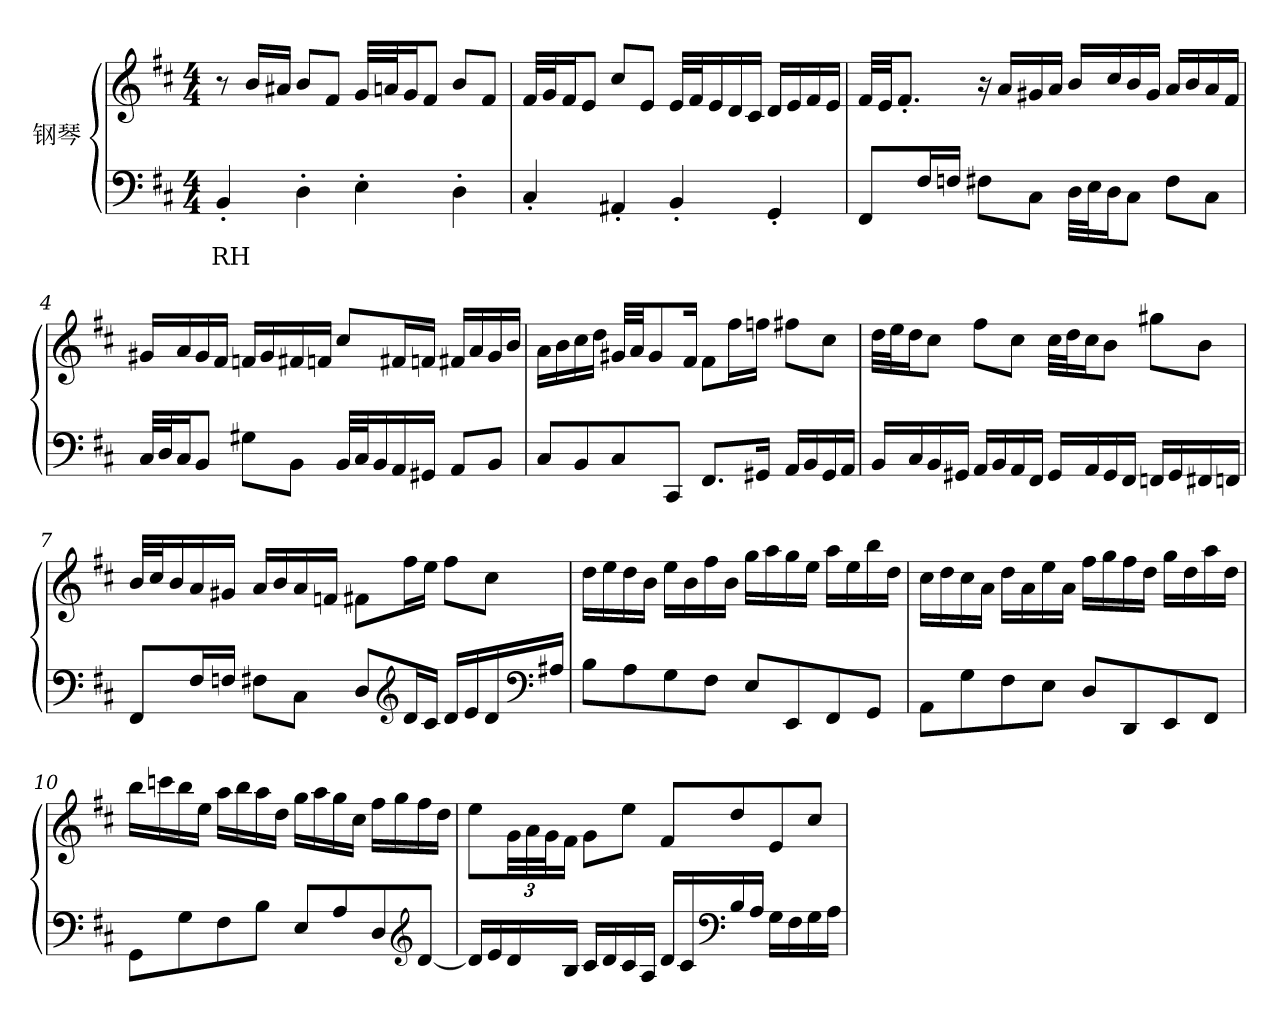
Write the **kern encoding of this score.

**kern	**text	**kern
*part2	*part2	*part1
*staff2	*staff2	*staff1
*I"钢琴	*	*I"钢琴
*clefF4	*	*clefG2
*k[f#c#]	*	*k[f#c#]
*M4/4	*	*M4/4
*MM84	*	*MM84
=1	=1	=1
4BB'/	RH	8r
.	.	16b/LL
.	.	16a#X/JJ
4D'\	.	8b/L
.	.	8f#/J
4E'\	.	32g/LLL
.	.	32an/J
.	.	16g/J
.	.	8f#/J
4D'\	.	8b/L
.	.	8f#/J
=2	=2	=2
4C#'/	.	32f#/LLL
.	.	32g/J
.	.	16f#/J
.	.	8e/J
4AA#X'/	.	8cc#/L
.	.	8e/J
4BB'/	.	32e/LLL
.	.	32f#/J
.	.	16e/
.	.	16d/
.	.	16c#/JJ
4GG'/	.	16d/LL
.	.	16e/
.	.	16f#/
.	.	16e/JJ
!!LO:LB:g=z
=3	=3	=3
8FF#/L	.	32f#/LLL
.	.	32e/JJ
.	.	8.f#'/J
16F#/L	.	.
16Fn/JJ	.	.
8F#X\L	.	16r
.	.	16a/LL
8C#\J	.	16g#X/
.	.	16a/JJ
32D\LLL	.	16b/LL
32E\J	.	.
16D\J	.	16cc#/
8C#\J	.	16b/
.	.	16g#/JJ
8F#\L	.	16a/LL
.	.	16b/
8C#\J	.	16a/
.	.	16f#/JJ
=4	=4	=4
32C#/LLL	.	16g#X/LL
32D/J	.	.
16C#/J	.	16a/
8BB/J	.	16g#/
.	.	16f#/JJ
8G#X\L	.	16fn/LL
.	.	16g#/
8BB\J	.	16f#X/
.	.	16fn/JJ
32BB/LLL	.	8cc#/L
32C#/J	.	.
16BB/	.	.
16AA/	.	16f#X/L
16GG#X/JJ	.	16fn/JJ
8AA/L	.	16f#X/LL
.	.	16a/
8BB/J	.	16g#/
.	.	16b/JJ
!!LO:LB:g=z
=5	=5	=5
8C#/L	.	16a\LL
.	.	16b\
8BB/	.	16cc#\
.	.	16dd\JJ
8C#/	.	32g#X/LLL
.	.	32a/JJ
.	.	8g#/
8CC#/J	.	.
.	.	16f#/Jk
8.FF#/L	.	8f#\L
.	.	16ff#\L
16GG#X/Jk	.	16ffn\JJ
16AA/LL	.	8ff#X\L
16BB/	.	.
16GG#/	.	8cc#\J
16AA/JJ	.	.
=6	=6	=6
16BB/LL	.	32dd\LLL
.	.	32ee\J
16C#/	.	16dd\J
16BB/	.	8cc#\J
16GG#X/JJ	.	.
16AA/LL	.	8ff#\L
16BB/	.	.
16AA/	.	8cc#\J
16FF#/JJ	.	.
16GG#/LL	.	32cc#\LLL
.	.	32dd\J
16AA/	.	16cc#\J
16GG#/	.	8b\J
16FF#/JJ	.	.
16FFn/LL	.	8gg#X\L
16GG#/	.	.
16FF#X/	.	8b\J
16FFn/JJ	.	.
!!LO:LB:g=z
=7	=7	=7
8FF#/L	.	32b/LLL
.	.	32cc#/J
.	.	16b/
16F#/L	.	16a/
16Fn/JJ	.	16g#X/JJ
8F#X\L	.	16a/LL
.	.	16b/
8C#\J	.	16a/
.	.	16fn/JJ
8D/L	.	8f#X\L
*clefG2	*	*
16d/L	.	16ff#\L
16c#/JJ	.	16ee\JJ
16d/LL	.	8ff#\L
16e/	.	.
16d/	.	8cc#\J
*clefF4	*	*
16A#X/JJ	.	.
=8	=8	=8
8B\L	.	16dd\LL
.	.	16ee\
8A\	.	16dd\
.	.	16b\JJ
8G\	.	16ee\LL
.	.	16b\
8F#\J	.	16ff#\
.	.	16b\JJ
8E/L	.	16gg\LL
.	.	16aa\
8EE/	.	16gg\
.	.	16ee\JJ
8FF#/	.	16aa\LL
.	.	16ee\
8GG/J	.	16bb\
.	.	16dd\JJ
!!LO:LB:g=z
=9	=9	=9
8AA\L	.	16cc#\LL
.	.	16dd\
8G\	.	16cc#\
.	.	16a\JJ
8F#\	.	16dd\LL
.	.	16a\
8E\J	.	16ee\
.	.	16a\JJ
8D/L	.	16ff#\LL
.	.	16gg\
8DD/	.	16ff#\
.	.	16dd\JJ
8EE/	.	16gg\LL
.	.	16dd\
8FF#/J	.	16aa\
.	.	16dd\JJ
=10	=10	=10
8GG\L	.	16bb\LL
.	.	16cccn\
8G\	.	16bb\
.	.	16ee\JJ
8F#\	.	16aa\LL
.	.	16bb\
8B\J	.	16aa\
.	.	16dd\JJ
8E/L	.	16gg\LL
.	.	16aa\
8A/	.	16gg\
.	.	16cc#\JJ
8D/	.	16ff#\LL
.	.	16gg\
*clefG2	*	*
[8d/J	.	16ff#\
.	.	16dd\JJ
!!LO:LB:g=z
=11	=11	=11
16d/LL]	.	8ee\L
16e/	.	.
*	*	*Xbrackettup
16d/	.	48g\LL
.	.	48a\
.	.	48g\J
16B/JJ	.	16f#\JJ
16c#/LL	.	8g\L
16d/	.	.
16c#/	.	8ee\J
16A/JJ	.	.
16d/LL	.	8f#/L
16c#/	.	.
*clefF4	*	*
16B/	.	8dd/
16A/JJ	.	.
16G\LL	.	8e/
16F#\	.	.
16G\	.	8cc#/J
16A\JJ	.	.
=	=	=
*-	*-	*-
